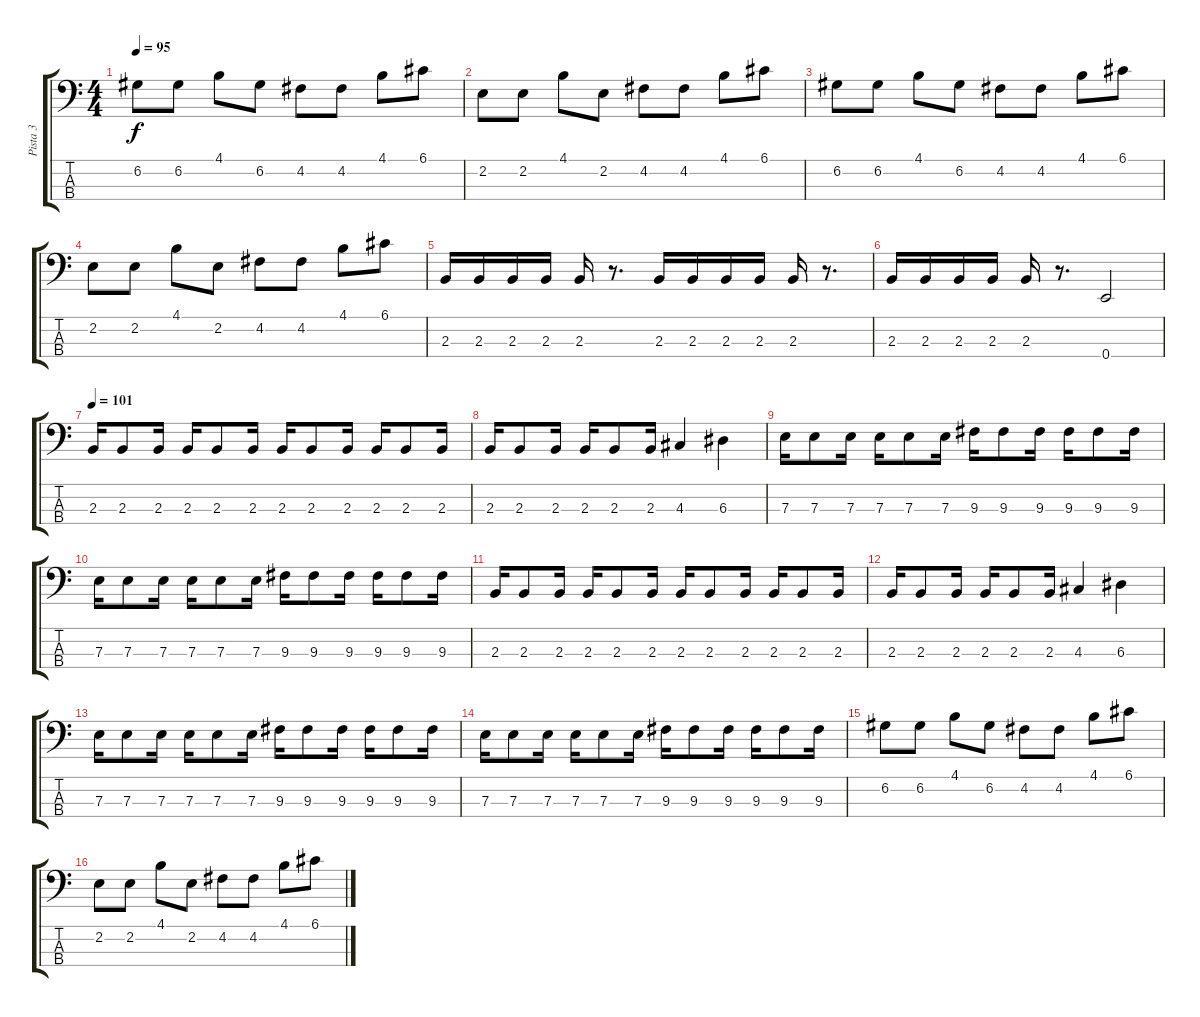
\track ("Pista 3" "Pista 3") {instrument electricbasspick}
\staff {score tabs}
\tuning (G2 D2 A1 E1) {hide}
\ts (4 4)
\tempo 95
\clef f4
\ks c
6.2.8{dy f} 6.2.8 4.1.8 6.2.8 4.2.8 4.2.8 4.1.8 6.1.8 |
2.2.8 2.2.8 4.1.8 2.2.8 4.2.8 4.2.8 4.1.8 6.1.8 |
6.2.8 6.2.8 4.1.8 6.2.8 4.2.8 4.2.8 4.1.8 6.1.8 |
2.2.8 2.2.8 4.1.8 2.2.8 4.2.8 4.2.8 4.1.8 6.1.8 |
2.3.16 2.3.16 2.3.16 2.3.16 2.3.16 r.8{d} 2.3.16 2.3.16 2.3.16 2.3.16 2.3.16 r.8{d} |
2.3.16 2.3.16 2.3.16 2.3.16 2.3.16 r.8{d} 0.4.2 |
\tempo 101
2.3.16 2.3.8 2.3.16 2.3.16 2.3.8 2.3.16 2.3.16 2.3.8 2.3.16 2.3.16 2.3.8 2.3.16 |
2.3.16 2.3.8 2.3.16 2.3.16 2.3.8 2.3.16 4.3.4 6.3.4 |
7.3.16 7.3.8 7.3.16 7.3.16 7.3.8 7.3.16 9.3.16 9.3.8 9.3.16 9.3.16 9.3.8 9.3.16 |
7.3.16 7.3.8 7.3.16 7.3.16 7.3.8 7.3.16 9.3.16 9.3.8 9.3.16 9.3.16 9.3.8 9.3.16 |
2.3.16 2.3.8 2.3.16 2.3.16 2.3.8 2.3.16 2.3.16 2.3.8 2.3.16 2.3.16 2.3.8 2.3.16 |
2.3.16 2.3.8 2.3.16 2.3.16 2.3.8 2.3.16 4.3.4 6.3.4 |
7.3.16 7.3.8 7.3.16 7.3.16 7.3.8 7.3.16 9.3.16 9.3.8 9.3.16 9.3.16 9.3.8 9.3.16 |
7.3.16 7.3.8 7.3.16 7.3.16 7.3.8 7.3.16 9.3.16 9.3.8 9.3.16 9.3.16 9.3.8 9.3.16 |
6.2.8 6.2.8 4.1.8 6.2.8 4.2.8 4.2.8 4.1.8 6.1.8 |
2.2.8 2.2.8 4.1.8 2.2.8 4.2.8 4.2.8 4.1.8 6.1.8
